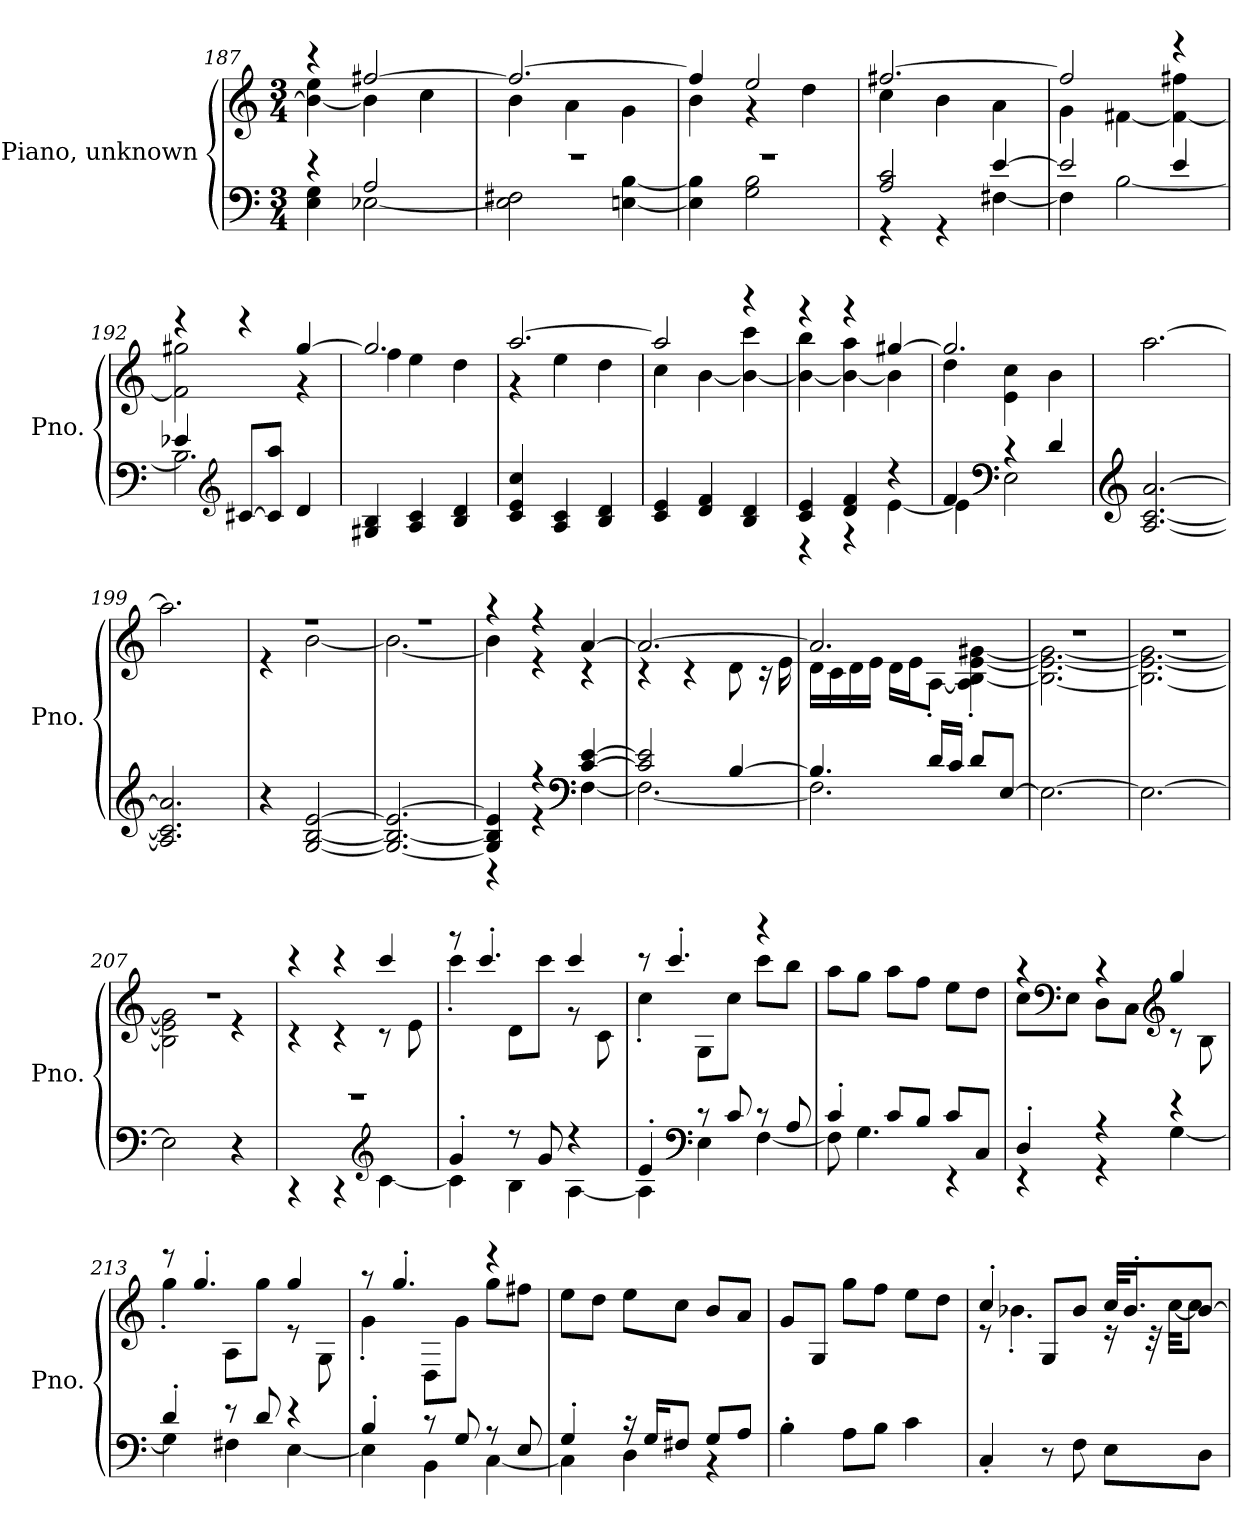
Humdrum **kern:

**kern	**kern
*part1	*part1
*staff2	*staff1
*I"Piano, unknown	*
*I'Pno.	*
*clefF4	*clefG2
*k[]	*k[]
*M3/4	*M3/4
=187	=187
*^	*^
4r	4E\ 4G\	4r	4b\_ 4ee\
2A/	[2E-X\	[2ff#X/	4b\]
.	.	.	4cc\
=188	=188	=188	=188
2.r	2E-\] 2F#X\	2.ff#/_	4b\
.	.	.	4a\
.	[4En\ [4B\	.	4g\
=189	=189	=189	=189
2.r	4E\] 4B\]	4ff#/]	4b\
.	2G\ 2B\	2ee/	4r
.	.	.	4dd\
=190	=190	=190	=190
2A/ 2c/	4r	[2.ff#X/	4cc\
.	4r	.	4b\
[4e/	[4F#X\	.	4a\
!!LO:LB:g=z	!!
=191	=191	=191	=191
2e/]	4F#\]	2ff#/]	4g\
.	[2B\	.	[4f#X\
4e/	.	4r	4f#\_ 4ff#X\
=192	=192	=192	=192
4e-X/	2.B\]	4r	2f#\] 2gg#X\
*clefG2	*	*	*
[8c#X/L	.	4r	.
8c#/] 8aa/J	.	.	.
4d/	.	[4gg#/	4r
*v	*v	*	*
=193	=193	=193
4G#X/ 4B/	2.gg#/]	4ff\
4A/ 4c/	.	4ee\
4B/ 4d/	.	4dd\
=194	=194	=194
4c/ 4e/ 4cc/	[2.aa/	4r
4A/ 4c/	.	4ee\
4B/ 4d/	.	4dd\
=195	=195	=195
4c/ 4e/	2aa/]	4cc\
4d/ 4f/	.	[4b\
4B/ 4d/	4r	4b\_ 4ccc\
=196	=196	=196
*^	*	*
4c/ 4e/	4r	4r	4b\_ 4bb\
4d/ 4f/	4r	4r	4b\_ 4aa\
4r	[4e\	[4gg#X/	4b\]
=197	=197	=197	=197
4f/	4e\]	2.gg#/]	4dd\
*clefF4	*	*	*
4r	2E\	.	4e\ 4cc\
4d/	.	.	4b\
*v	*v	*	*
*	*v	*v
!!LO:LB:g=z
=198	=198
*clefG2	*
[2.A/ [2.c/ [2.a/	[2.aa\
=199	=199
2.A/] 2.c/] 2.a/]	2.aa\]
=200	=200
*	*^
4r	2.r	4r
[2G/ [2B/ [2e/	.	[2b\
=201	=201	=201
2.G/_ 2.B/_ 2.e/_	2.r	2.b\_
=202	=202	=202
*^	*	*
4G/] 4B/] 4e/]	4r	4r	4b\]
4r	4r	4r	4r
*clefF4	*	*	*
[4c/ [4e/	[4F\	[4a/	4r
=203	=203	=203	=203
2c/] 2e/]	2.F\_	2.a/_	4r
.	.	.	4r
[4B/	.	.	8d\
.	.	.	16r
.	.	.	16e\
=204	=204	=204	=204
4.B/]	2.F\]	2.a/]	16d\LL
.	.	.	16c\
.	.	.	16d\
.	.	.	16e\JJ
.	.	.	16d\LL
.	.	.	16e\J
16d/LL	.	.	[8A'\J
16c/JJ	.	.	.
8d/L	.	.	4A\]' [4B\' [4e\' [4g#X\'
[8E/J	.	.	.
*v	*v	*	*
=205	=205	=205
2.E\_	2.r	2.B\_ 2.e\_ 2.g#\_
=206	=206	=206
2.E\_	2.r	2.B\_ 2.e\_ 2.g#\_
=207	=207	=207
2E\]	2.r	2B\] 2e\] 2g#\]
4r	.	4r
!!LO:LB:g=z	!!
=208	=208	=208
*^	*	*
2.r	4r	4r	4r
.	4r	4r	4r
*clefG2	*	*	*
.	[4c\	4ccc/	8r
.	.	.	8e\
=209	=209	=209	=209
4g'/	4c\]	8r	4ccc'\
.	.	4.ccc'/	.
8r	4B\	.	8d\L
8g/	.	.	8ccc\J
4r	[4A\	4ccc/	8r
.	.	.	8c\
=210	=210	=210	=210
4e'/	4A\]	8r	4cc'\
.	.	4.ccc'/	.
*clefF4	*	*	*
8r	4E\	.	8G\L
8c/	.	.	8cc\J
8r	[4F\	4r	8ccc\L
8A/	.	.	8bb\J
*	*	*v	*v
=211	=211	=211
4c'/	8F\]	8aa\L
.	4.G\	8gg\J
8c/L	.	8aa\L
8B/J	.	8ff\J
8c/L	4r	8ee\L
8C/J	.	8dd\J
=212	=212	=212
*	*	*^
4D'/	4r	4r	8cc\L
*	*	*clefF4	*
.	.	.	8E\J
4r	4r	4r	8D\L
.	.	.	8C\J
*	*	*clefG2	*
4r	[4G\	4gg/	8r
.	.	.	8B\
!!LO:PB:g=z	!!
=213	=213	=213	=213
4d'/	4G\]	8r	4gg'\
.	.	4.gg'/	.
8r	4F#X\	.	8A\L
8d/	.	.	8gg\J
4r	[4E\	4gg/	8r
.	.	.	8G\
=214	=214	=214	=214
4B'/	4E\]	8r	4g'\
.	.	4.gg'/	.
8r	4BB\	.	8D\L
8G/	.	.	8g\J
8r	[4C\	4r	8gg\L
8E/	.	.	8ff#X\J
*	*	*v	*v
=215	=215	=215
4G'/	4C\]	8ee\L
.	.	8dd\J
16r	4D\	8ee\L
16G/KL	.	.
8F#X/J	.	8cc\J
8G/L	4r	8b/L
8A/J	.	8a/J
*v	*v	*
=216	=216
4B'\	8g/L
.	8G/J
8A\L	8gg\L
8B\J	8ff\J
4c\	8ee\L
.	8dd\J
=217	=217
*	*^
4C'/	4cc'/	8r
.	.	4.b-X'\
8r	8G/L	.
8F\	8b-/J	.
8E\L	32cc/KLL	16r
.	16.b-'/J	.
.	.	32r
.	.	[32cc\KKL
8D\J	[8b-/J	8cc\J]
*	*v	*v
=	=
*-	*-
